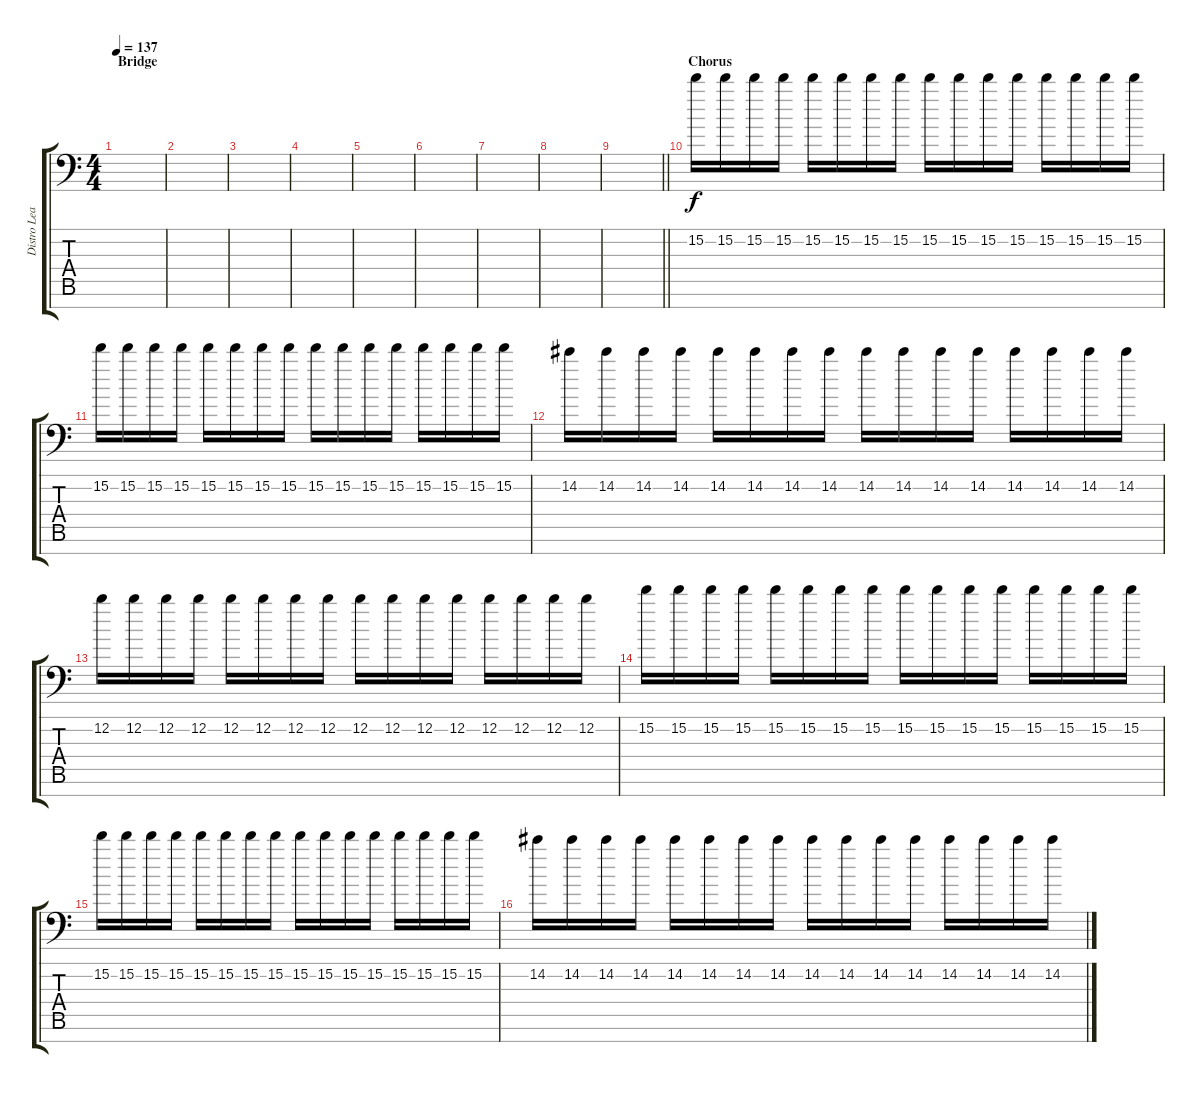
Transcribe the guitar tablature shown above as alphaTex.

\track ("Distro Lead" "Distro Lea") {instrument distortionguitar}
\staff {score tabs}
\tuning (E4 B3 G3 D3 A2 E2 A1) {hide}
\ts (4 4)
\section ("" "Bridge")
\tempo 137
\clef f4
\ks c
|
|
|
|
|
|
|
|
\barLineRight lightlight
|
\section ("" "Chorus")
15.2.16 15.2.16 15.2.16 15.2.16 15.2.16 15.2.16 15.2.16 15.2.16 15.2.16 15.2.16 15.2.16 15.2.16 15.2.16 15.2.16 15.2.16 15.2.16 |
15.2.16 15.2.16 15.2.16 15.2.16 15.2.16 15.2.16 15.2.16 15.2.16 15.2.16 15.2.16 15.2.16 15.2.16 15.2.16 15.2.16 15.2.16 15.2.16 |
14.2.16 14.2.16 14.2.16 14.2.16 14.2.16 14.2.16 14.2.16 14.2.16 14.2.16 14.2.16 14.2.16 14.2.16 14.2.16 14.2.16 14.2.16 14.2.16 |
12.2.16 12.2.16 12.2.16 12.2.16 12.2.16 12.2.16 12.2.16 12.2.16 12.2.16 12.2.16 12.2.16 12.2.16 12.2.16 12.2.16 12.2.16 12.2.16 |
15.2.16 15.2.16 15.2.16 15.2.16 15.2.16 15.2.16 15.2.16 15.2.16 15.2.16 15.2.16 15.2.16 15.2.16 15.2.16 15.2.16 15.2.16 15.2.16 |
15.2.16 15.2.16 15.2.16 15.2.16 15.2.16 15.2.16 15.2.16 15.2.16 15.2.16 15.2.16 15.2.16 15.2.16 15.2.16 15.2.16 15.2.16 15.2.16 |
14.2.16 14.2.16 14.2.16 14.2.16 14.2.16 14.2.16 14.2.16 14.2.16 14.2.16 14.2.16 14.2.16 14.2.16 14.2.16 14.2.16 14.2.16 14.2.16
